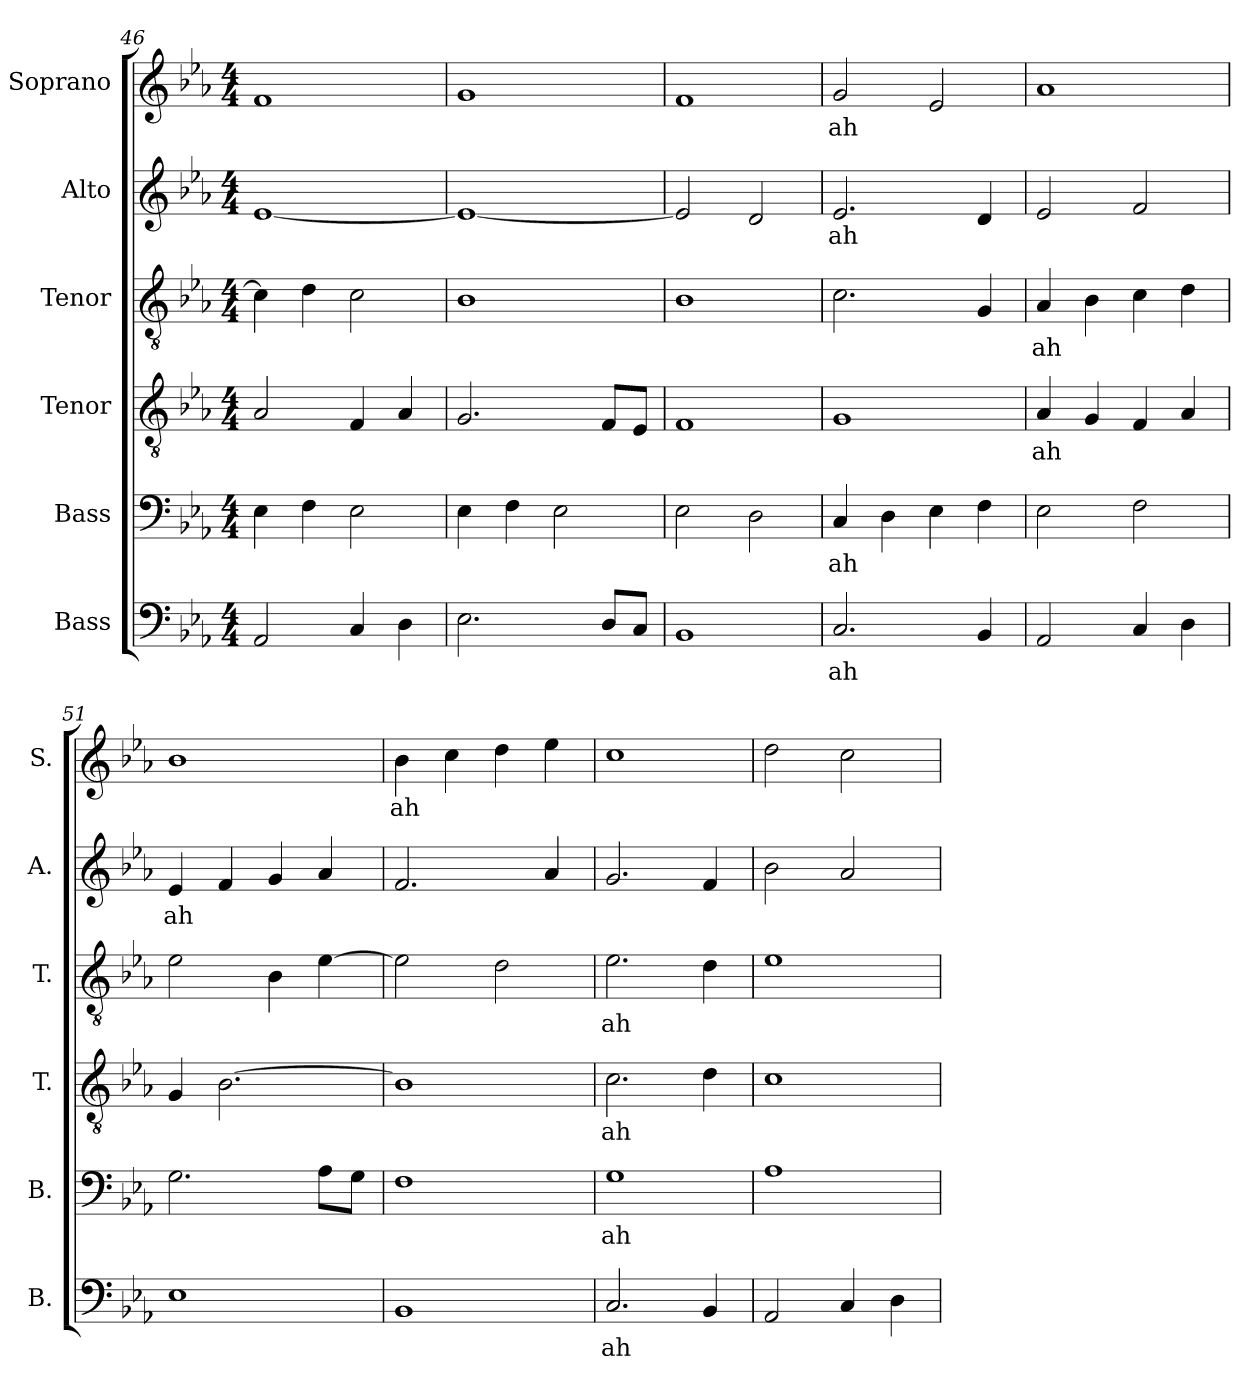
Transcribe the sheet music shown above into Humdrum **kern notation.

**kern	**text	**kern	**text	**kern	**text	**kern	**text	**kern	**text	**kern	**text
*part6	*part6	*part5	*part5	*part4	*part4	*part3	*part3	*part2	*part2	*part1	*part1
*staff6	*staff6	*staff5	*staff5	*staff4	*staff4	*staff3	*staff3	*staff2	*staff2	*staff1	*staff1
*I"Bass	*	*I"Bass	*	*I"Tenor	*	*I"Tenor	*	*I"Alto	*	*I"Soprano	*
*I'B.	*	*I'B.	*	*I'T.	*	*I'T.	*	*I'A.	*	*I'S.	*
*clefF4	*	*clefF4	*	*clefGv2	*	*clefGv2	*	*clefG2	*	*clefG2	*
*k[b-e-a-]	*	*k[b-e-a-]	*	*k[b-e-a-]	*	*k[b-e-a-]	*	*k[b-e-a-]	*	*k[b-e-a-]	*
*M4/4	*	*M4/4	*	*M4/4	*	*M4/4	*	*M4/4	*	*M4/4	*
=46	=46	=46	=46	=46	=46	=46	=46	=46	=46	=46	=46
2AA-/	.	4E-\	.	2A-/	.	4c\]	.	[1e-	.	1f	.
.	.	4F\	.	.	.	4d\	.	.	.	.	.
4C/	.	2E-\	.	4F/	.	2c\	.	.	.	.	.
4D\	.	.	.	4A-/	.	.	.	.	.	.	.
=47	=47	=47	=47	=47	=47	=47	=47	=47	=47	=47	=47
2.E-\	.	4E-\	.	2.G/	.	1B-	.	1e-_	.	1g	.
.	.	4F\	.	.	.	.	.	.	.	.	.
.	.	2E-\	.	.	.	.	.	.	.	.	.
8D/L	.	.	.	8F/L	.	.	.	.	.	.	.
8C/J	.	.	.	8E-/J	.	.	.	.	.	.	.
=48	=48	=48	=48	=48	=48	=48	=48	=48	=48	=48	=48
1BB-	.	2E-\	.	1F	.	1B-	.	2e-/]	.	1f	.
.	.	2D\	.	.	.	.	.	2d/	.	.	.
!!LO:PB:g=z
=49	=49	=49	=49	=49	=49	=49	=49	=49	=49	=49	=49
!	!LO:LY:b	!	!LO:LY:b	!	!	!	!	!	!LO:LY:b	!	!LO:LY:b
2.C/	ah	4C/	ah	1G	.	2.c\	.	2.e-/	ah	2g/	ah
.	.	4D\	.	.	.	.	.	.	.	.	.
.	.	4E-\	.	.	.	.	.	.	.	2e-/	.
4BB-/	.	4F\	.	.	.	4G/	.	4d/	.	.	.
=50	=50	=50	=50	=50	=50	=50	=50	=50	=50	=50	=50
!	!	!	!	!	!LO:LY:b	!	!LO:LY:b	!	!	!	!
2AA-/	.	2E-\	.	4A-/	ah	4A-/	ah	2e-/	.	1a-	.
.	.	.	.	4G/	.	4B-\	.	.	.	.	.
4C/	.	2F\	.	4F/	.	4c\	.	2f/	.	.	.
4D\	.	.	.	4A-/	.	4d\	.	.	.	.	.
=51	=51	=51	=51	=51	=51	=51	=51	=51	=51	=51	=51
!	!	!	!	!	!	!	!	!	!LO:LY:b	!	!
1E-	.	2.G\	.	4G/	.	2e-\	.	4e-/	ah	1b-	.
.	.	.	.	[2.B-\	.	.	.	4f/	.	.	.
.	.	.	.	.	.	4B-\	.	4g/	.	.	.
.	.	8A-\L	.	.	.	[4e-\	.	4a-/	.	.	.
.	.	8G\J	.	.	.	.	.	.	.	.	.
=52	=52	=52	=52	=52	=52	=52	=52	=52	=52	=52	=52
!	!	!	!	!	!	!	!	!	!	!	!LO:LY:b
1BB-	.	1F	.	1B-]	.	2e-\]	.	2.f/	.	4b-\	ah
.	.	.	.	.	.	.	.	.	.	4cc\	.
.	.	.	.	.	.	2d\	.	.	.	4dd\	.
.	.	.	.	.	.	.	.	4a-/	.	4ee-\	.
=53	=53	=53	=53	=53	=53	=53	=53	=53	=53	=53	=53
!	!LO:LY:b	!	!LO:LY:b	!	!LO:LY:b	!	!LO:LY:b	!	!	!	!
2.C/	-ah	1G	ah	2.c\	ah	2.e-\	ah	2.g/	.	1cc	.
4BB-/	.	.	.	4d\	.	4d\	.	4f/	.	.	.
=54	=54	=54	=54	=54	=54	=54	=54	=54	=54	=54	=54
2AA-/	.	1A-	.	1c	.	1e-	.	2b-\	.	2dd\	.
4C/	.	.	.	.	.	.	.	2a-/	.	2cc\	.
4D\	.	.	.	.	.	.	.	.	.	.	.
=	=	=	=	=	=	=	=	=	=	=	=
*-	*-	*-	*-	*-	*-	*-	*-	*-	*-	*-	*-
